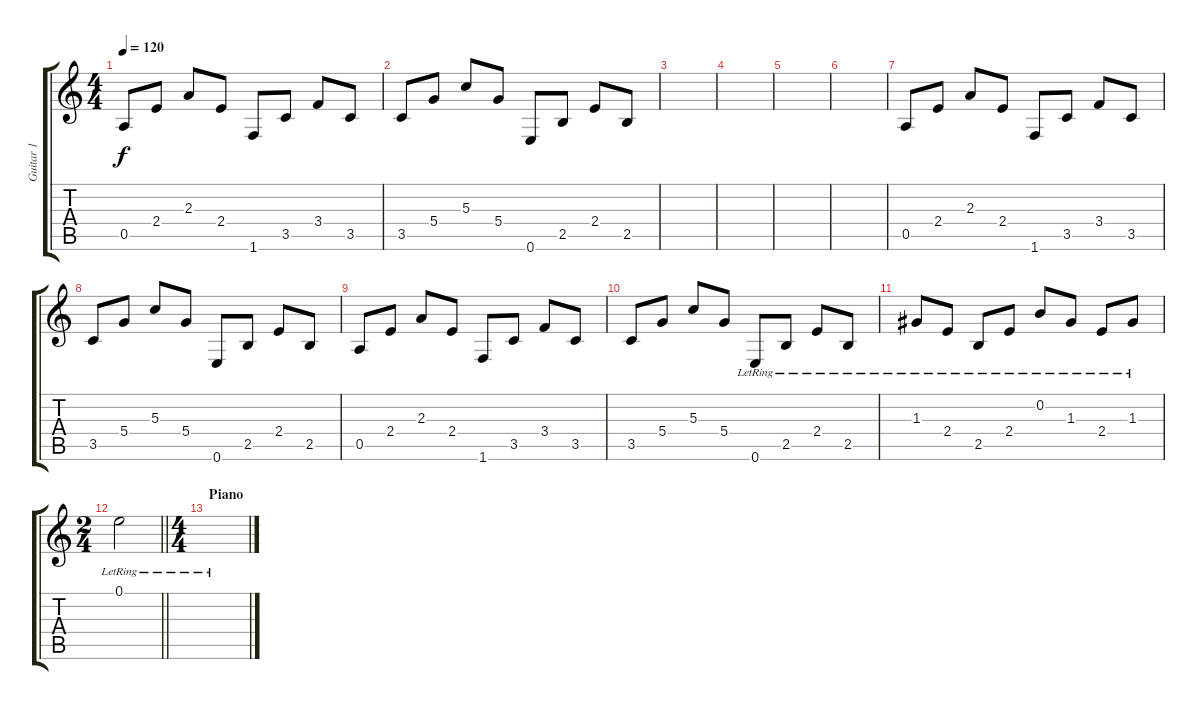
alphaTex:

\track ("Guitar 1" "Guitar 1") {instrument electricguitarjazz}
\staff {score tabs}
\tuning (E4 B3 G3 D3 A2 E2) {hide}
\ts (4 4)
\tempo 120
\clef g2
\ks c
0.5.8{dy f} 2.4.8 2.3.8 2.4.8 1.6.8 3.5.8 3.4.8 3.5.8 |
3.5.8 5.4.8 5.3.8 5.4.8 0.6.8 2.5.8 2.4.8 2.5.8 |
|
|
|
|
0.5.8 2.4.8 2.3.8 2.4.8 1.6.8 3.5.8 3.4.8 3.5.8 |
3.5.8 5.4.8 5.3.8 5.4.8 0.6.8 2.5.8 2.4.8 2.5.8 |
0.5.8 2.4.8 2.3.8 2.4.8 1.6.8 3.5.8 3.4.8 3.5.8 |
3.5.8 5.4.8 5.3.8 5.4.8 0.6{lr}.8 2.5{lr}.8 2.4{lr}.8 2.5{lr}.8 |
1.3{lr}.8 2.4{lr}.8 2.5{lr}.8 2.4{lr}.8 0.2{lr}.8 1.3{lr}.8 2.4{lr}.8 1.3{lr}.8 |
\ts (2 4)
\barLineRight lightlight
0.1{lr}.2 |
\ts (4 4)
\section ("" "Piano")
